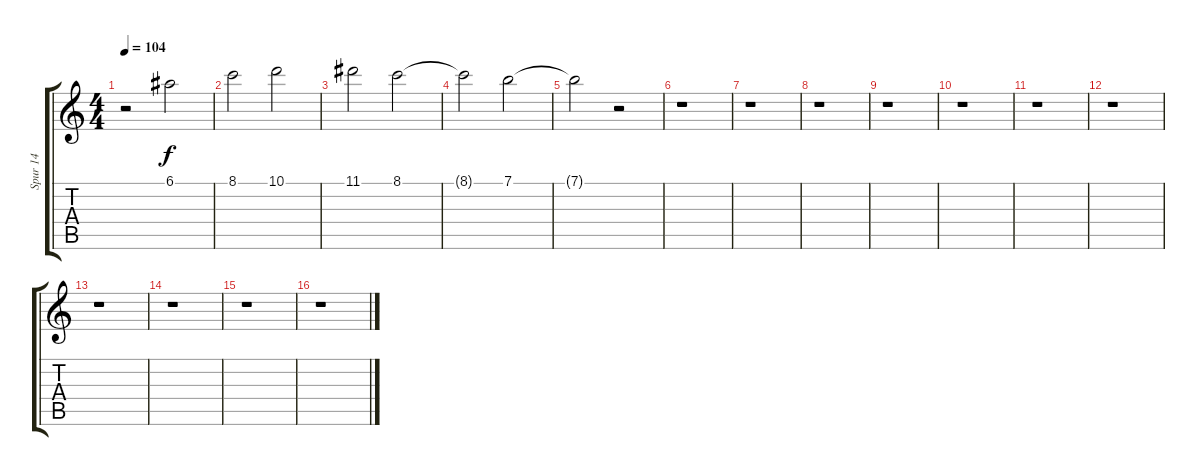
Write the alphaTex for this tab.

\track ("Spur 14" "Spur 14") {instrument distortionguitar}
\staff {score tabs}
\tuning (E4 B3 G3 D3 A2 E2) {hide}
\ts (4 4)
\tempo 104
\clef g2
\ks c
r.2{dy f} 6.1.2 |
8.1.2 10.1.2 |
11.1.2 8.1.2 |
8.1{t}.2 7.1.2 |
7.1{t}.2 r.2 |
r.1 |
r.1 |
r.1 |
r.1 |
r.1 |
r.1 |
r.1 |
r.1 |
r.1 |
r.1 |
r.1
